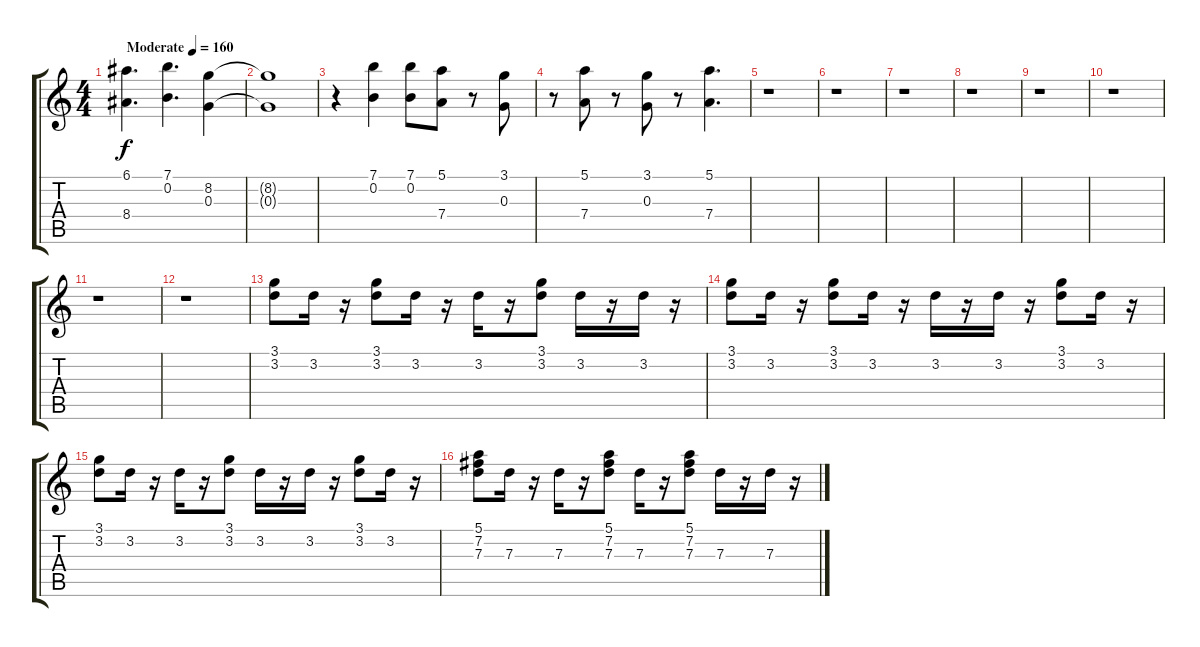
\track "" {instrument distortionguitar}
\staff {score tabs}
\tuning (E4 B3 G3 D3 A2 E2) {hide}
\ts (4 4)
\tempo (160 "Moderate")
\clef g2
\ks c
(6.1 8.4).4{d dy f instrument distortionguitar} (7.1 0.2).4{d} (8.2 0.3).4 |
(8.2{t} 0.3{t}).1 |
r.4 (7.1 0.2).4 (7.1 0.2).8 (5.1 7.4).8 r.8 (3.1 0.3).8 |
r.8 (5.1 7.4).8 r.8 (3.1 0.3).8 r.8 (5.1 7.4).4{d} |
r.1 |
r.1 |
r.1 |
r.1 |
r.1 |
r.1 |
r.1 |
r.1 |
(3.1 3.2).8 3.2.16 r.16 (3.1 3.2).8 3.2.16 r.16 3.2.16 r.16 (3.1 3.2).8 3.2.16 r.16 3.2.16 r.16 |
(3.1 3.2).8 3.2.16 r.16 (3.1 3.2).8 3.2.16 r.16 3.2.16 r.16 3.2.16 r.16 (3.1 3.2).8 3.2.16 r.16 |
(3.1 3.2).8 3.2.16 r.16 3.2.16 r.16 (3.1 3.2).8 3.2.16 r.16 3.2.16 r.16 (3.1 3.2).8 3.2.16 r.16 |
(5.1 7.2 7.3).8 7.3.16 r.16 7.3.16 r.16 (5.1 7.2 7.3).8 7.3.16 r.16 (5.1 7.2 7.3).8 7.3.16 r.16 7.3.16 r.16
